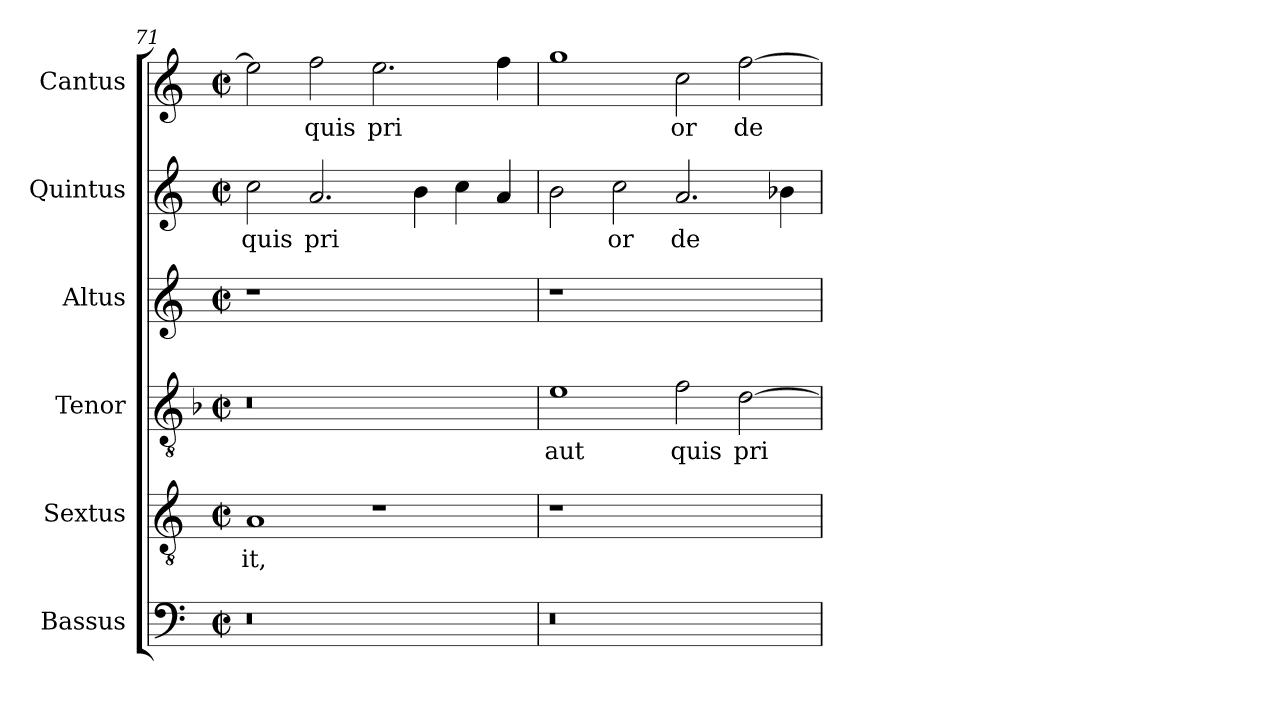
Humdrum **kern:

**kern	**kern	**text	**kern	**text	**kern	**kern	**text	**kern	**text
*part6	*part5	*part5	*part4	*part4	*part3	*part2	*part2	*part1	*part1
*staff6	*staff5	*staff5	*staff4	*staff4	*staff3	*staff2	*staff2	*staff1	*staff1
*I"Bassus	*I"Sextus	*	*I"Tenor	*	*I"Altus	*I"Quintus	*	*I"Cantus	*
*clefF4	*clefGv2	*	*clefGv2	*	*clefG2	*clefG2	*	*clefG2	*
*k[]	*k[]	*	*k[b-]	*	*k[]	*k[]	*	*k[]	*
*C:	*C:	*	*F:	*	*C:	*C:	*	*C:	*
*M2/2	*M2/2	*	*M2/2	*	*M2/2	*M2/2	*	*M2/2	*
*met(c|)	*met(c|)	*	*met(c|)	*	*met(c|)	*met(c|)	*	*met(c|)	*
=71	=71	=71	=71	=71	=71	=71	=71	=71	=71
!	!	!LO:LY:b:cj	!	!	!	!	!LO:LY:b:cj	!	!LO:LY:b:cj
0r	1A	-it,	0r	.	1r	2cc\	quis	2ee\]	.
!	!	!	!	!	!	!	!LO:LY:b:cj	!	!LO:LY:b:cj
.	.	.	.	.	.	2.a/	pri	2ff\	quis
!	!	!	!	!	!	!	!	!	!LO:LY:b:cj
.	1r	.	.	.	1ryy	.	.	2.ee\	pri
!	!	!	!	!	!	!	!LO:LY:b:cj	!	!
.	.	.	.	.	.	4b\	.	.	.
!	!	!	!	!	!	!	!LO:LY:b:cj	!	!
.	.	.	.	.	.	4cc\	.	.	.
!	!	!	!	!	!	!	!LO:LY:b:cj	!	!LO:LY:b:cj
.	.	.	.	.	.	4a/	.	4ff\	.
!!LO:PB:g=z
=72	=72	=72	=72	=72	=72	=72	=72	=72	=72
*	*	*	*k[]	*	*	*	*	*	*
*	*	*	*C:	*	*	*	*	*	*
!	!	!	!	!LO:LY:b:cj	!	!	!LO:LY:b:cj	!	!LO:LY:b:cj
0r	1r	.	1e	aut	1r	2b\	.	1gg	.
!	!	!	!	!	!	!	!LO:LY:b:cj	!	!
.	.	.	.	.	.	2cc\	or	.	.
!	!	!	!	!LO:LY:b:cj	!	!	!LO:LY:b:cj	!	!LO:LY:b:cj
.	1ryy	.	2f\	quis	1ryy	2.a/	de	2cc\	or
!	!	!	!	!LO:LY:b:cj	!	!	!	!	!LO:LY:b:cj
.	.	.	[>2d\	pri	.	.	.	[>2ff\	de-
!	!	!	!	!	!	!	!LO:LY:b:cj	!	!
.	.	.	.	.	.	4b-X\	.	.	.
=	=	=	=	=	=	=	=	=	=
*-	*-	*-	*-	*-	*-	*-	*-	*-	*-
